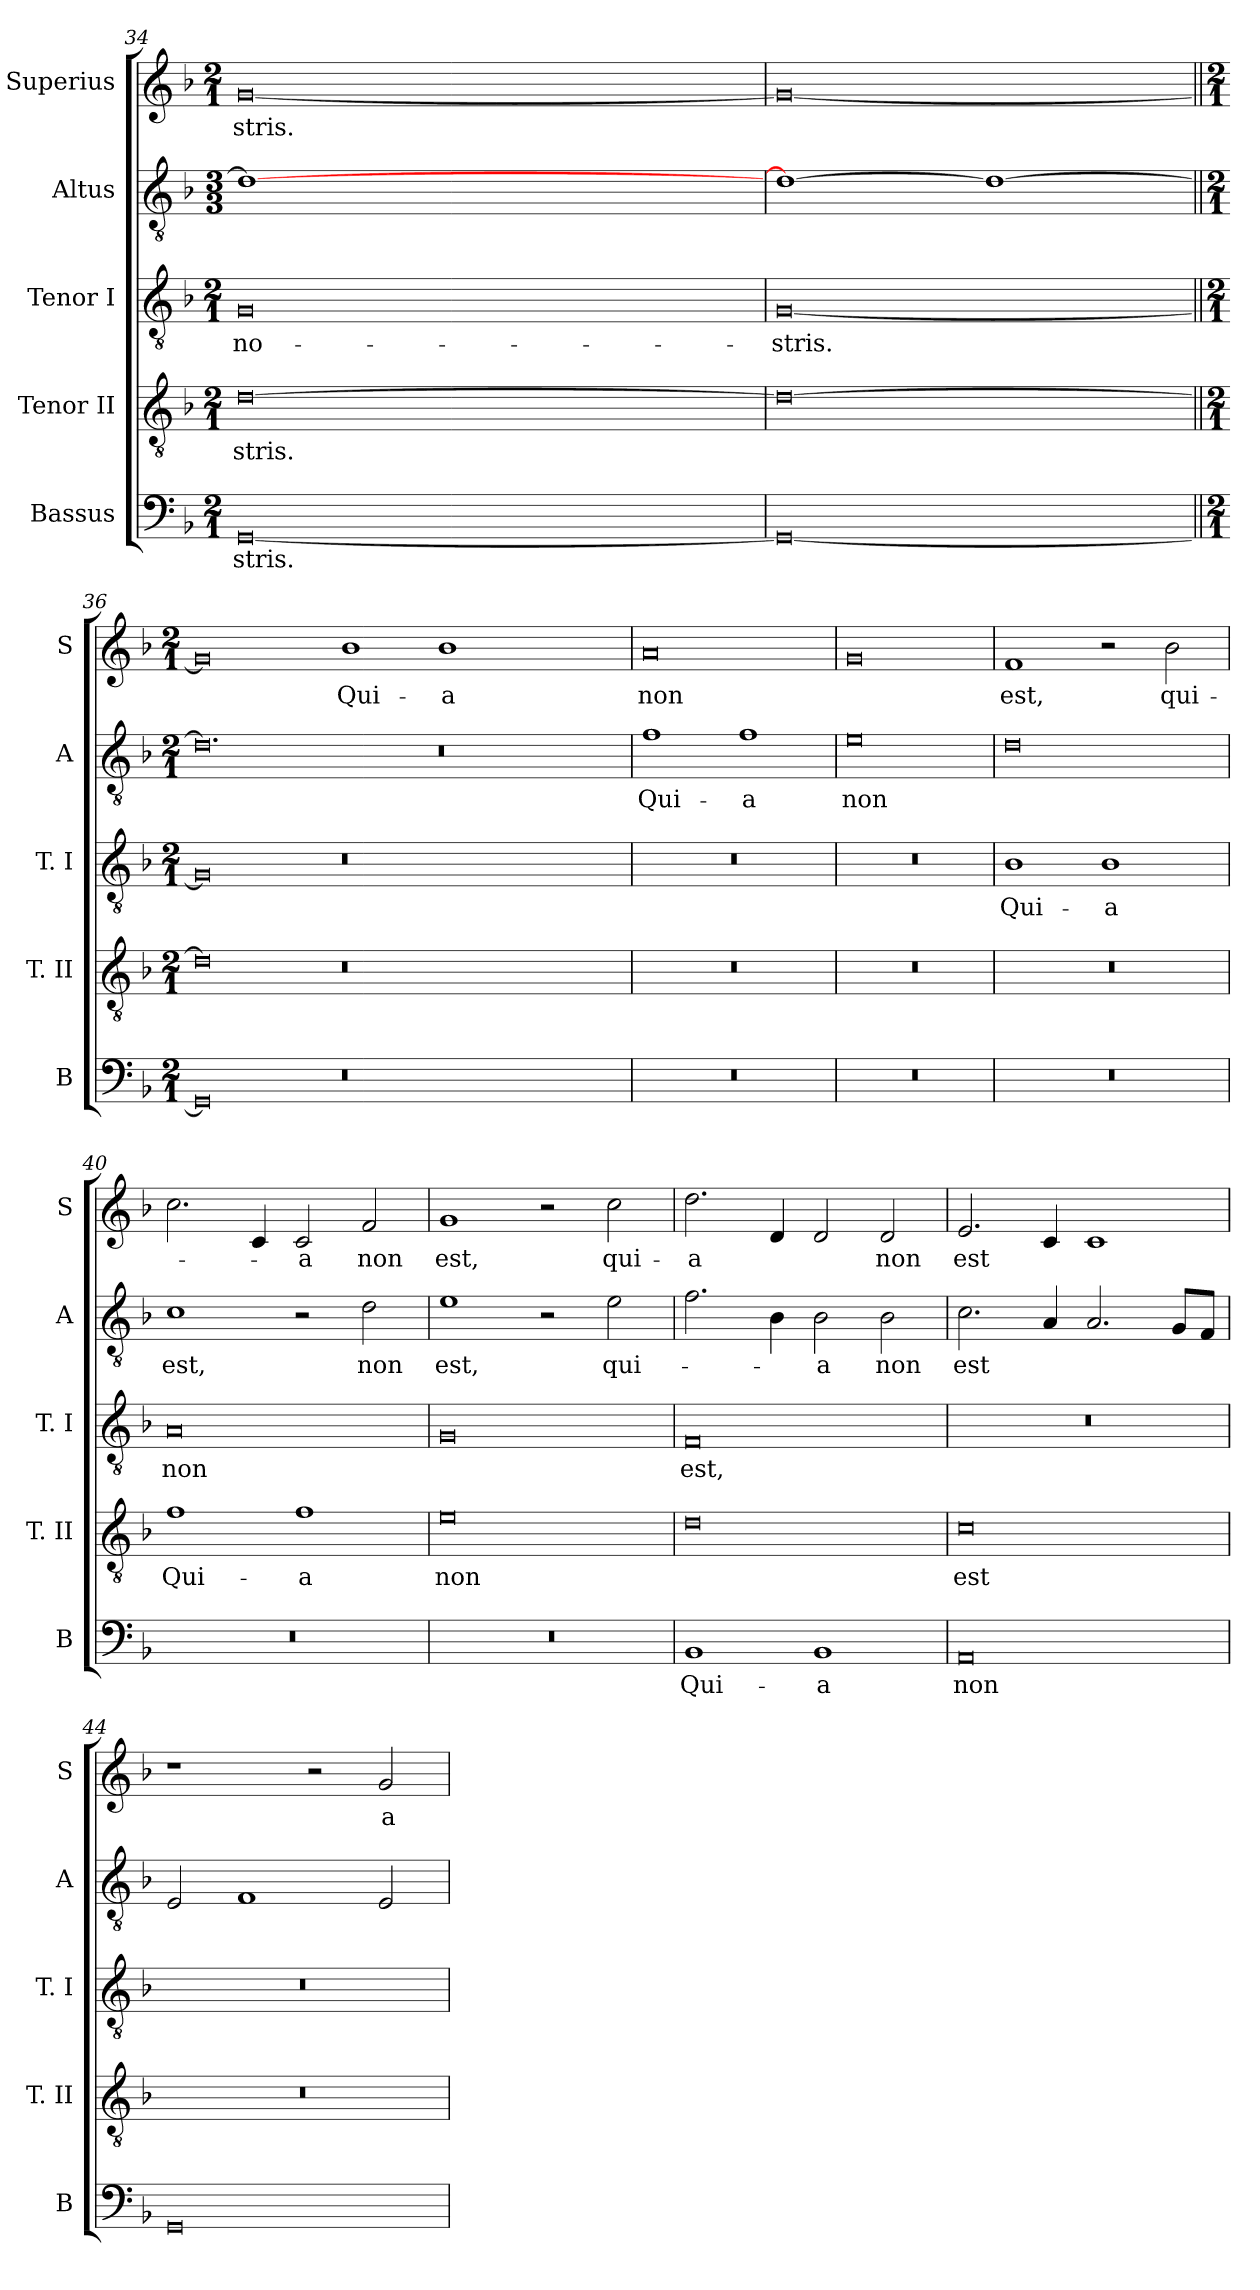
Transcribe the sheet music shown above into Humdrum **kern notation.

**kern	**text	**kern	**text	**kern	**text	**kern	**text	**kern	**text
*part5	*part5	*part4	*part4	*part3	*part3	*part2	*part2	*part1	*part1
*staff5	*staff5	*staff4	*staff4	*staff3	*staff3	*staff2	*staff2	*staff1	*staff1
*I"Bassus	*	*I"Tenor II	*	*I"Tenor I	*	*I"Altus	*	*I"Superius	*
*I'B	*	*I'T. II	*	*I'T. I	*	*I'A	*	*I'S	*
*clefF4	*	*clefGv2	*	*clefGv2	*	*clefGv2	*	*clefG2	*
*k[b-]	*	*k[b-]	*	*k[b-]	*	*k[b-]	*	*k[b-]	*
*F:	*	*F:	*	*F:	*	*F:	*	*F:	*
*M2/1	*	*M2/1	*	*M2/1	*	*M3/3	*	*M2/1	*
=34	=34	=34	=34	=34	=34	=34	=34	=34	=34
[0GG	-stris.	[0d	-stris.	0G	no-	1d_	.	[0g	-stris.
.	.	.	.	.	.	1ryy	.	.	.
=35	=35	=35	=35	=35	=35	=35	=35	=35	=35
0GG_	.	0d_	.	[0G	-stris.	1d_	.	0g_	.
.	.	.	.	.	.	1d_	.	.	.
=36||	=36||	=36||	=36||	=36||	=36||	=36||	=36||	=36||	=36||
*M2/1	*	*M2/1	*	*M2/1	*	*M2/1	*	*M2/1	*
0GG]	.	0d]	.	0G]	.	0.d]	.	0g]	.
0r	.	0r	.	0r	.	.	.	1b-	Qui-
.	.	.	.	.	.	0r	.	1b-	-a
1ryy	.	1ryy	.	1ryy	.	.	.	1ryy	.
=37	=37	=37	=37	=37	=37	=37	=37	=37	=37
0r	.	0r	.	0r	.	1f	Qui-	0a	non
.	.	.	.	.	.	1f	-a	.	.
=38	=38	=38	=38	=38	=38	=38	=38	=38	=38
0r	.	0r	.	0r	.	0e	non	0g	.
=39	=39	=39	=39	=39	=39	=39	=39	=39	=39
0r	.	0r	.	1B-	Qui-	0d	.	1f	est,
.	.	.	.	1B-	-a	.	.	2r	.
.	.	.	.	.	.	.	.	2b-	qui-
=40	=40	=40	=40	=40	=40	=40	=40	=40	=40
0r	.	1f	Qui-	0A	non	1c	est,	2.cc	.
.	.	.	.	.	.	.	.	4c	.
.	.	1f	-a	.	.	2r	.	2c	-a
.	.	.	.	.	.	2d	non	2f	non
=41	=41	=41	=41	=41	=41	=41	=41	=41	=41
0r	.	0e	non	0G	.	1e	est,	1g	est,
.	.	.	.	.	.	2r	.	2r	.
.	.	.	.	.	.	2e	qui-	2cc	qui-
=42	=42	=42	=42	=42	=42	=42	=42	=42	=42
1BB-	Qui-	0d	.	0F	est,	2.f	.	2.dd	-a
.	.	.	.	.	.	4B-	.	4d	.
1BB-	-a	.	.	.	.	2B-	-a	2d	.
.	.	.	.	.	.	2B-	non	2d	non
=43	=43	=43	=43	=43	=43	=43	=43	=43	=43
0AA	non	0c	est	0r	.	2.c	est	2.e	est
.	.	.	.	.	.	4A	.	4c	.
.	.	.	.	.	.	2.A	.	1c	.
.	.	.	.	.	.	8GL	.	.	.
.	.	.	.	.	.	8FJ	.	.	.
=44	=44	=44	=44	=44	=44	=44	=44	=44	=44
0GG	.	0r	.	0r	.	2E	.	1r	.
.	.	.	.	.	.	1F	.	.	.
.	.	.	.	.	.	.	.	2r	.
.	.	.	.	.	.	2E	.	2g	a-
=	=	=	=	=	=	=	=	=	=
*-	*-	*-	*-	*-	*-	*-	*-	*-	*-
